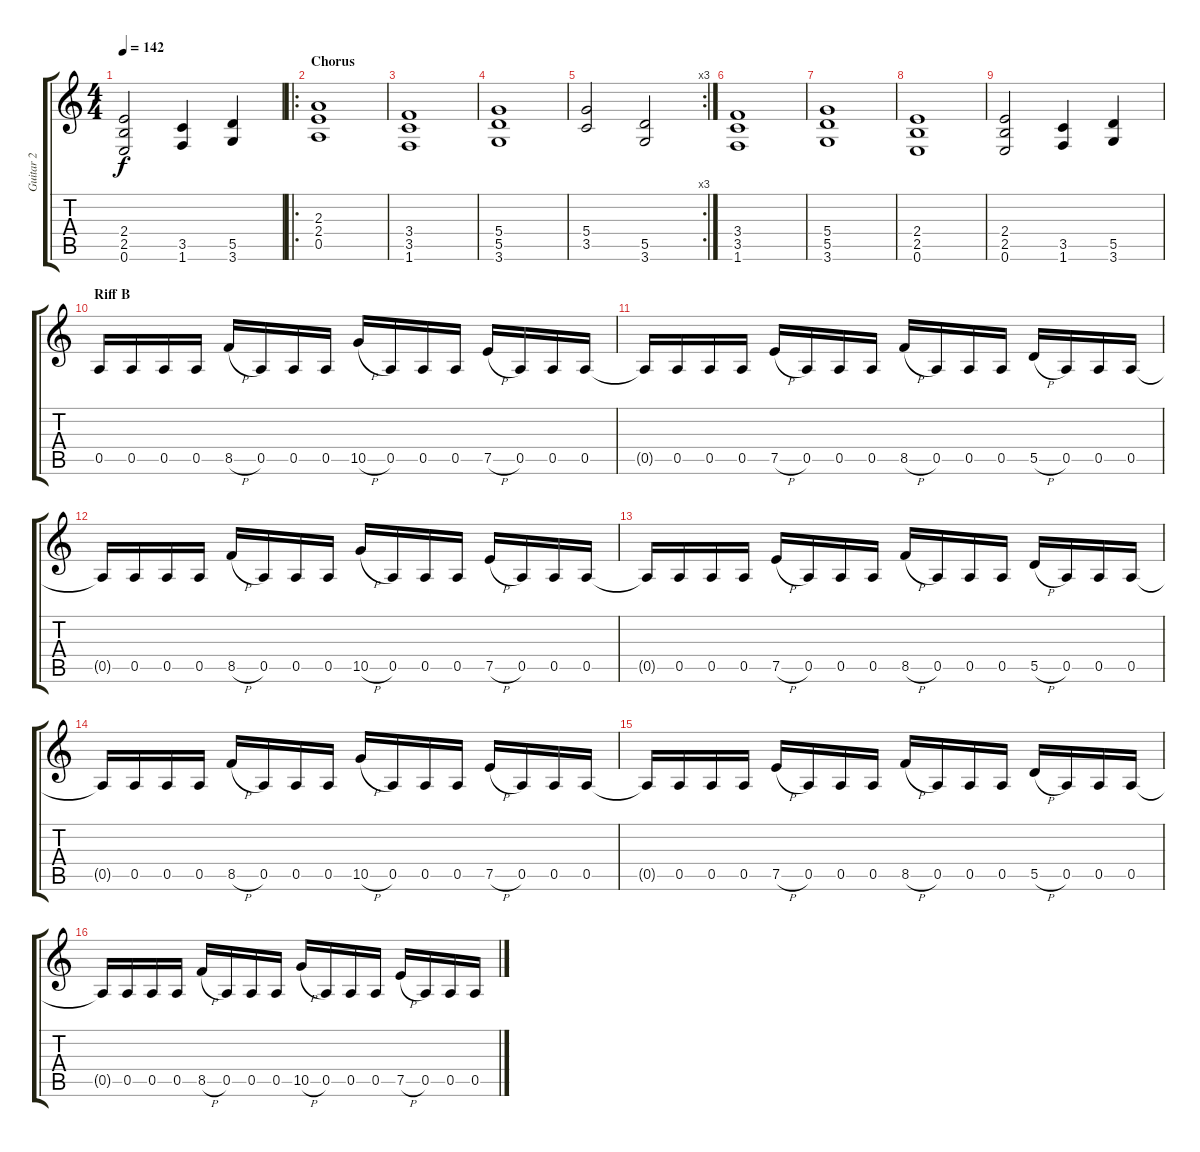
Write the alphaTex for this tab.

\track ("Guitar 2" "Guitar 2") {instrument overdrivenguitar}
\staff {score tabs}
\tuning (E4 B3 G3 D3 A2 E2) {hide}
\ts (4 4)
\tempo 142
\clef g2
\ks c
(2.4 2.5 0.6).2{dy f} (3.5 1.6).4 (5.5 3.6).4 |
\ro
\section ("" "Chorus")
(2.3 2.4 0.5).1 |
(3.4 3.5 1.6).1 |
(5.4 5.5 3.6).1 |
\rc 3
(5.4 3.5).2 (5.5 3.6).2 |
(3.4 3.5 1.6).1 |
(5.4 5.5 3.6).1 |
(2.4 2.5 0.6).1 |
(2.4 2.5 0.6).2 (3.5 1.6).4 (5.5 3.6).4 |
\section ("" "Riff B")
0.5.16 0.5.16 0.5.16 0.5.16 8.5{h}.16 0.5.16 0.5.16 0.5.16 10.5{h}.16 0.5.16 0.5.16 0.5.16 7.5{h}.16 0.5.16 0.5.16 0.5.16 |
0.5{t}.16 0.5.16 0.5.16 0.5.16 7.5{h}.16 0.5.16 0.5.16 0.5.16 8.5{h}.16 0.5.16 0.5.16 0.5.16 5.5{h}.16 0.5.16 0.5.16 0.5.16 |
0.5{t}.16 0.5.16 0.5.16 0.5.16 8.5{h}.16 0.5.16 0.5.16 0.5.16 10.5{h}.16 0.5.16 0.5.16 0.5.16 7.5{h}.16 0.5.16 0.5.16 0.5.16 |
0.5{t}.16 0.5.16 0.5.16 0.5.16 7.5{h}.16 0.5.16 0.5.16 0.5.16 8.5{h}.16 0.5.16 0.5.16 0.5.16 5.5{h}.16 0.5.16 0.5.16 0.5.16 |
0.5{t}.16 0.5.16 0.5.16 0.5.16 8.5{h}.16 0.5.16 0.5.16 0.5.16 10.5{h}.16 0.5.16 0.5.16 0.5.16 7.5{h}.16 0.5.16 0.5.16 0.5.16 |
0.5{t}.16 0.5.16 0.5.16 0.5.16 7.5{h}.16 0.5.16 0.5.16 0.5.16 8.5{h}.16 0.5.16 0.5.16 0.5.16 5.5{h}.16 0.5.16 0.5.16 0.5.16 |
0.5{t}.16 0.5.16 0.5.16 0.5.16 8.5{h}.16 0.5.16 0.5.16 0.5.16 10.5{h}.16 0.5.16 0.5.16 0.5.16 7.5{h}.16 0.5.16 0.5.16 0.5.16
